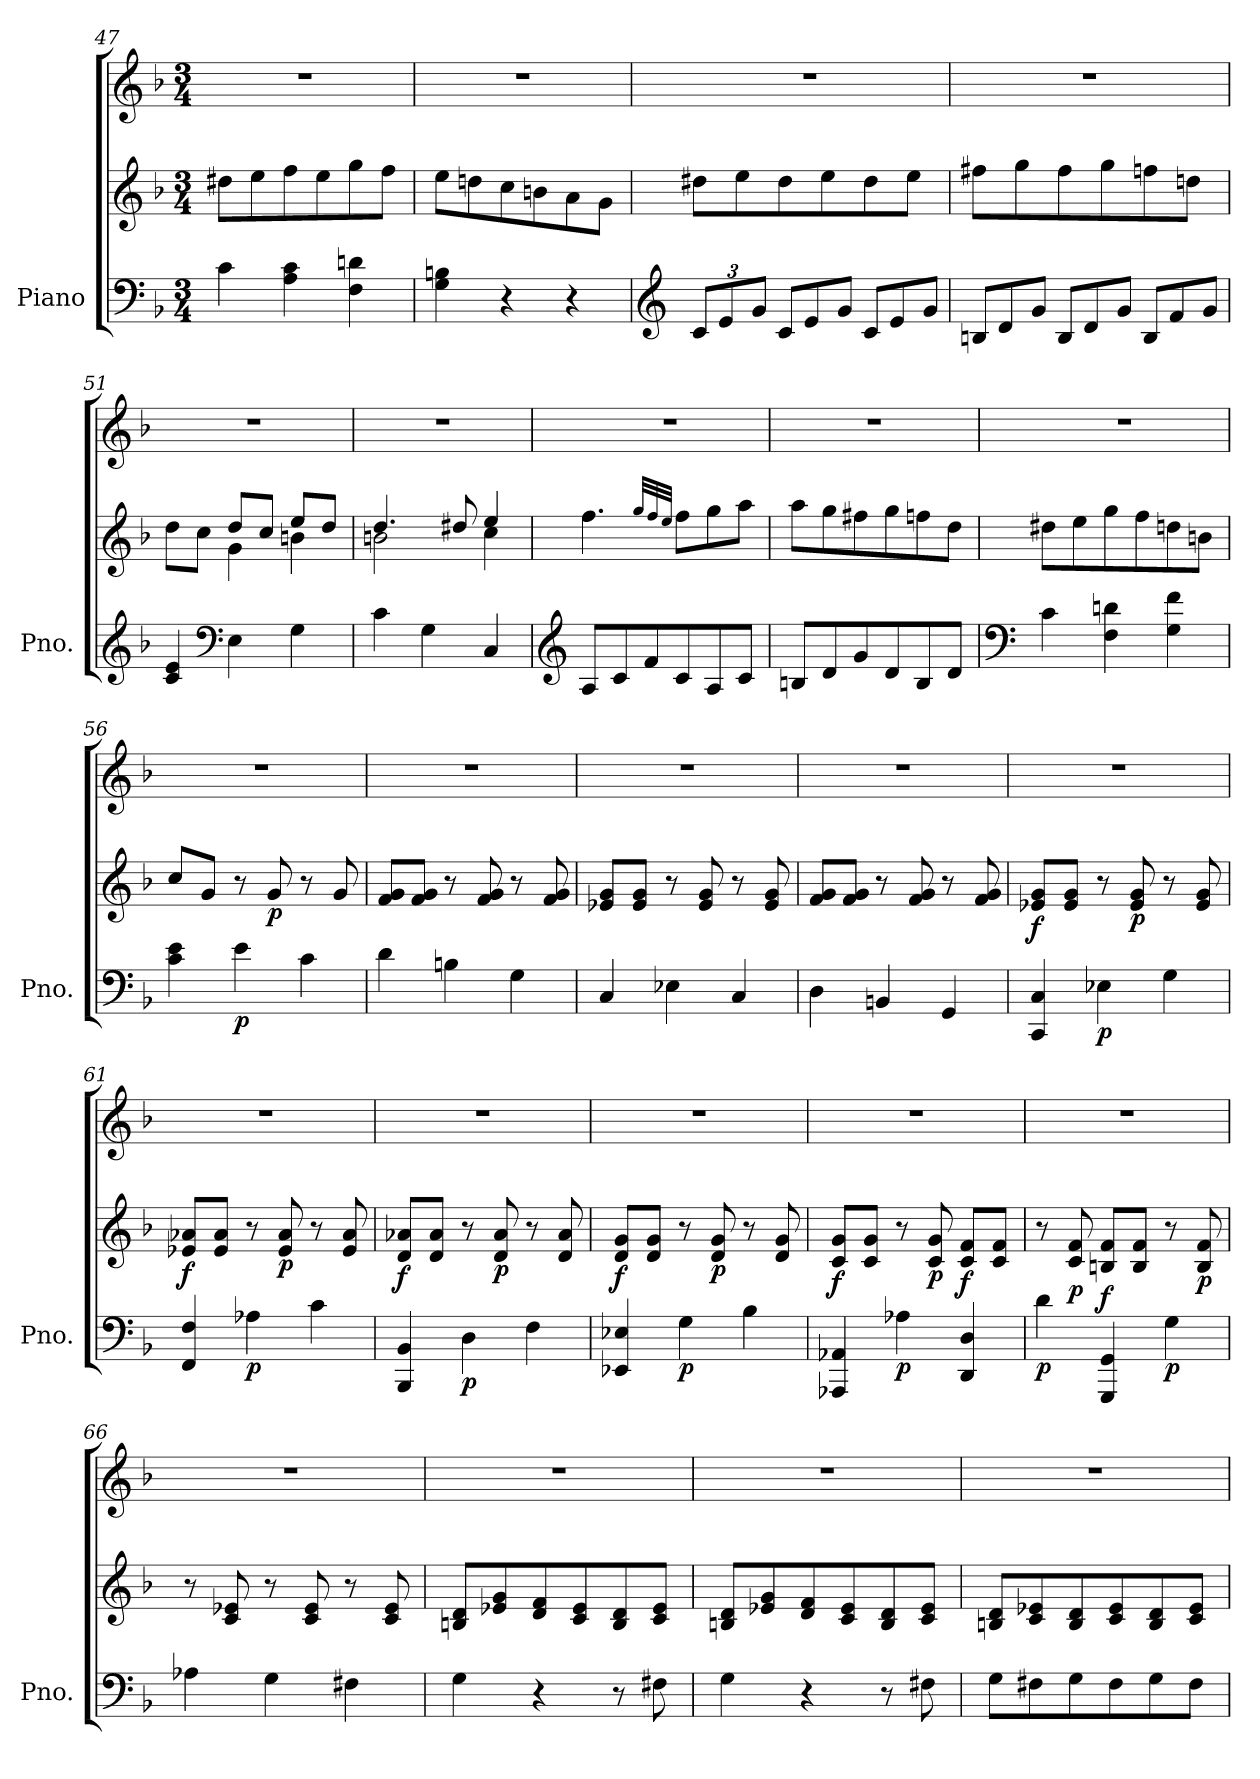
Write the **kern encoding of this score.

**kern	**kern	**kern	**dynam
*part1	*part1	*part1	*part1
*staff3	*staff2	*staff1	*staff1/2/3
*I"Piano	*	*	*
*I'Pno.	*	*	*
*clefF4	*clefG2	*clefG2	*
*k[b-]	*k[b-]	*k[b-]	*
*M3/4	*M3/4	*M3/4	*
=47	=47	=47	=47
4c\	8dd#X\L	2.r	.
.	8ee\	.	.
4A\ 4c\	8ff\	.	.
.	8ee\	.	.
4F\ 4dn\	8gg\	.	.
.	8ff\J	.	.
=48	=48	=48	=48
4G\ 4Bn\	8ee\L	2.r	.
.	8ddn\	.	.
4r	8cc\	.	.
.	8bn\	.	.
4r	8a\	.	.
.	8g\J	.	.
!!LO:LB:g=z
=49	=49	=49	=49
*clefG2	*	*	*
*Xbrackettup	*	*	*
12c/L	8dd#X\L	2.r	.
12e/	.	.	.
.	8ee\	.	.
12g/J	.	.	.
*Xtuplet	*	*	*
12c/L	8dd#\	.	.
12e/	.	.	.
.	8ee\	.	.
12g/J	.	.	.
12c/L	8dd#\	.	.
12e/	.	.	.
.	8ee\J	.	.
12g/J	.	.	.
=50	=50	=50	=50
12Bn/L	8ff#X\L	2.r	.
12d/	.	.	.
.	8gg\	.	.
12g/J	.	.	.
12B/L	8ff#\	.	.
12d/	.	.	.
.	8gg\	.	.
12g/J	.	.	.
12B/L	8ffn\	.	.
12f/	.	.	.
.	8ddn\J	.	.
12g/J	.	.	.
=51	=51	=51	=51
*	*^	*	*
4c/ 4e/	8dd\L	4ryy	2.r	.
.	8cc\J	.	.	.
*clefF4	*	*	*	*
4E<\	8dd/L	4g\	.	.
.	8cc/J	.	.	.
4G\	8ee/L	4bn\	.	.
.	8dd/J	.	.	.
=52	=52	=52	=52	=52
4c\	4.dd/	2bn\	2.r	.
4G\	.	.	.	.
.	8dd#X/	.	.	.
4C/	4ee/	4cc\	.	.
*	*v	*v	*	*
=53	=53	=53	=53
*clefG2	*	*	*
8A/L	4.ff\	2.r	.
8c/	.	.	.
8f/	.	.	.
.	32qgg/LLL	.	.
.	32qff/	.	.
.	32qee/JJJ	.	.
8c/	8ff\L	.	.
8A/	8gg\	.	.
8c/J	8aa\J	.	.
=54	=54	=54	=54
8Bn/L	8aa\L	2.r	.
8d/	8gg\	.	.
8g/	8ff#X\	.	.
8d/	8gg\	.	.
8B/	8ffn\	.	.
8d/J	8dd\J	.	.
!!LO:LB:g=z
=55	=55	=55	=55
*clefF4	*	*	*
4c\	8dd#X\L	2.r	.
.	8ee\	.	.
4F\ 4dn\	8gg\	.	.
.	8ff\	.	.
4G\ 4f\	8ddn\	.	.
.	8bn\J	.	.
=56	=56	=56	=56
4c\<< 4e\<<	8cc/L	2.r	.
.	8g/J	.	.
!	!	!	!LO:DY:b=3
4e<\	8r	.	p
!	!	!	!LO:DY:b=2
.	8g/	.	p
4c\	8r	.	.
.	8g/	.	.
=57	=57	=57	=57
4d\	8f/ 8g/L	2.r	.
.	8f/ 8g/J	.	.
4Bn<\	8r	.	.
.	8f/ 8g/	.	.
4G\	8r	.	.
.	8f/ 8g/	.	.
=58	=58	=58	=58
4C/	8e-X/ 8g/L	2.r	.
.	8e-/ 8g/J	.	.
4E-X<\	8r	.	.
.	8e-/ 8g/	.	.
4C</	8r	.	.
.	8e-/ 8g/	.	.
=59	=59	=59	=59
4D\	8f/ 8g/L	2.r	.
.	8f/ 8g/J	.	.
4BBn</	8r	.	.
.	8f/ 8g/	.	.
4GG/	8r	.	.
.	8f/ 8g/	.	.
=60	=60	=60	=60
!	!	!	!LO:DY:b=2
4CC/ 4C/	8e-X/ 8g/L	2.r	f
.	8e-/ 8g/J	.	.
!	!	!	!LO:DY:b=3
4E-X\	8r	.	p
!	!	!	!LO:DY:b=2
.	8e-/ 8g/	.	p
4G\	8r	.	.
.	8e-/ 8g/	.	.
!!LO:LB:g=z
=61	=61	=61	=61
!	!	!	!LO:DY:b=2
4FF/ 4F/	8e-X/ 8a-X/L	2.r	f
.	8e-/ 8a-/J	.	.
!	!	!	!LO:DY:b=3
4A-X\	8r	.	p
!	!	!	!LO:DY:b=2
.	8e-/ 8a-/	.	p
4c\	8r	.	.
.	8e-/ 8a-/	.	.
=62	=62	=62	=62
!	!	!	!LO:DY:b=2
4BBB-/ 4BB-/	8d/ 8a-X/L	2.r	f
.	8d/ 8a-/J	.	.
!	!	!	!LO:DY:b=3
4D\	8r	.	p
!	!	!	!LO:DY:b=2
.	8d/ 8a-/	.	p
4F\	8r	.	.
.	8d/ 8a-/	.	.
=63	=63	=63	=63
!	!	!	!LO:DY:b=2
4EE-X/ 4E-X/	8d/ 8g/L	2.r	f
.	8d/ 8g/J	.	.
!	!	!	!LO:DY:b=3
4G\	8r	.	p
!	!	!	!LO:DY:b=2
.	8d/ 8g/	.	p
4B-\	8r	.	.
.	8d/ 8g/	.	.
=64	=64	=64	=64
!	!	!	!LO:DY:b=2
4AAA-X/ 4AA-X/	8c/ 8g/L	2.r	f
.	8c/ 8g/J	.	.
!	!	!	!LO:DY:b=3
4A-X\	8r	.	p
!	!	!	!LO:DY:b=2
.	8c/ 8g/	.	p
!	!	!	!LO:DY:b=2
4DD/ 4D/	8c/ 8f/L	.	f
.	8c/ 8f/J	.	.
=65	=65	=65	=65
!	!	!	!LO:DY:b=3
4d\	8r	2.r	p
!	!	!	!LO:DY:b=2
.	8c/ 8f/	.	p
!	!	!	!LO:DY:b=2
4GGG/ 4GG/	8Bn/ 8f/L	.	f
.	8B/ 8f/J	.	.
!	!	!	!LO:DY:b=3
4G\	8r	.	p
!	!	!	!LO:DY:b=2
.	8B/ 8f/	.	p
=66	=66	=66	=66
4A-X\	8r	2.r	.
.	8c/ 8e-X/	.	.
4G\	8r	.	.
.	8c/ 8e-/	.	.
4F#X\	8r	.	.
.	8c/ 8e-/	.	.
=67	=67	=67	=67
4G\	8Bn/ 8d/L	2.r	.
.	8e-X/ 8g/	.	.
4r	8d/ 8f/	.	.
.	8c/ 8e-/	.	.
8r	8B/ 8d/	.	.
8F#X\	8c/ 8e-/J	.	.
!!LO:PB:g=z
=68	=68	=68	=68
4G\	8Bn/ 8d/L	2.r	.
.	8e-X/ 8g/	.	.
4r	8d/ 8f/	.	.
.	8c/ 8e-/	.	.
8r	8B/ 8d/	.	.
8F#X\	8c/ 8e-/J	.	.
=69	=69	=69	=69
8G\L	8Bn/ 8d/L	2.r	.
8F#X\	8c/ 8e-X/	.	.
8G\	8B/ 8d/	.	.
8F#\	8c/ 8e-/	.	.
8G\	8B/ 8d/	.	.
8F#\J	8c/ 8e-/J	.	.
=	=	=	=
*-	*-	*-	*-
